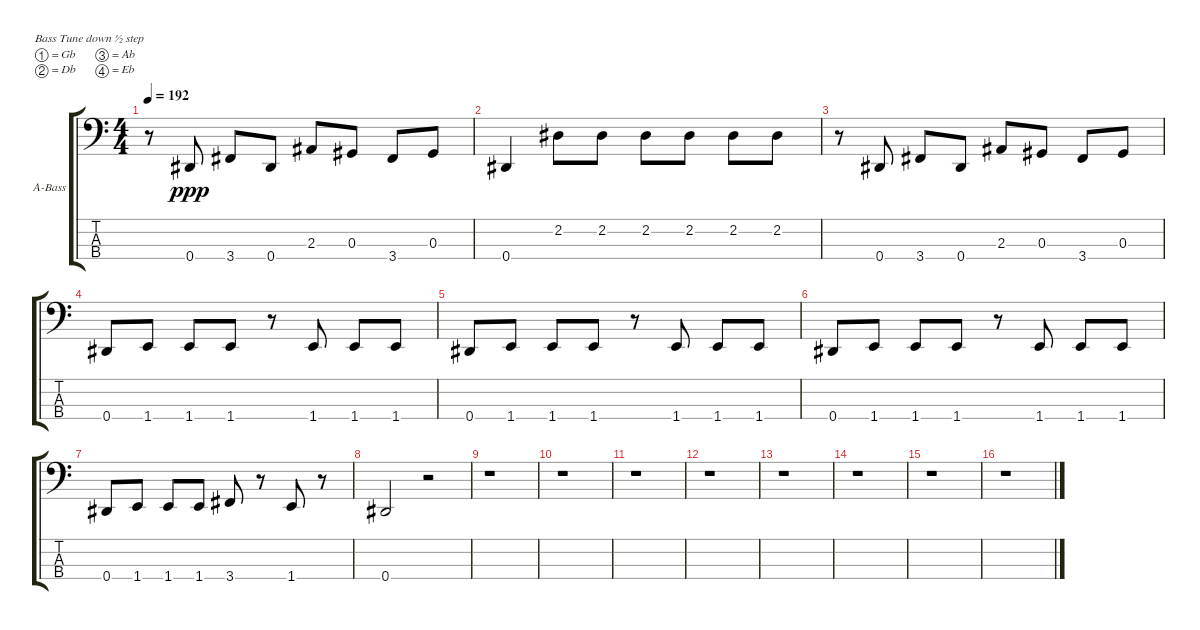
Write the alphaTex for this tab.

\bracketExtendMode groupsimilarinstruments
\firstSystemTrackNameOrientation horizontal
\otherSystemsTrackNameOrientation horizontal
\track ("Bass" "A-Bass") {instrument acousticgrandpiano}
\staff {score tabs}
\tuning (Gb2 Db2 Ab1 Eb1)
\displaytranspose 12
\ts (4 4)
\tempo 192
\clef f4
\ks c
r.8{dy ppp} 0.4.8 3.4.8 0.4.8 2.3.8 0.3.8 3.4.8 0.3.8 |
0.4.4 2.2.8 2.2.8 2.2.8 2.2.8 2.2.8 2.2.8 |
r.8 0.4.8 3.4.8 0.4.8 2.3.8 0.3.8 3.4.8 0.3.8 |
0.4.8 1.4.8 1.4.8 1.4.8 r.8 1.4.8 1.4.8 1.4.8 |
0.4.8 1.4.8 1.4.8 1.4.8 r.8 1.4.8 1.4.8 1.4.8 |
0.4.8 1.4.8 1.4.8 1.4.8 r.8 1.4.8 1.4.8 1.4.8 |
0.4.8 1.4.8 1.4.8 1.4.8 3.4.8 r.8 1.4.8 r.8 |
0.4.2 r.2 |
r.1 |
r.1 |
r.1 |
r.1 |
r.1 |
r.1 |
r.1 |
r.1
